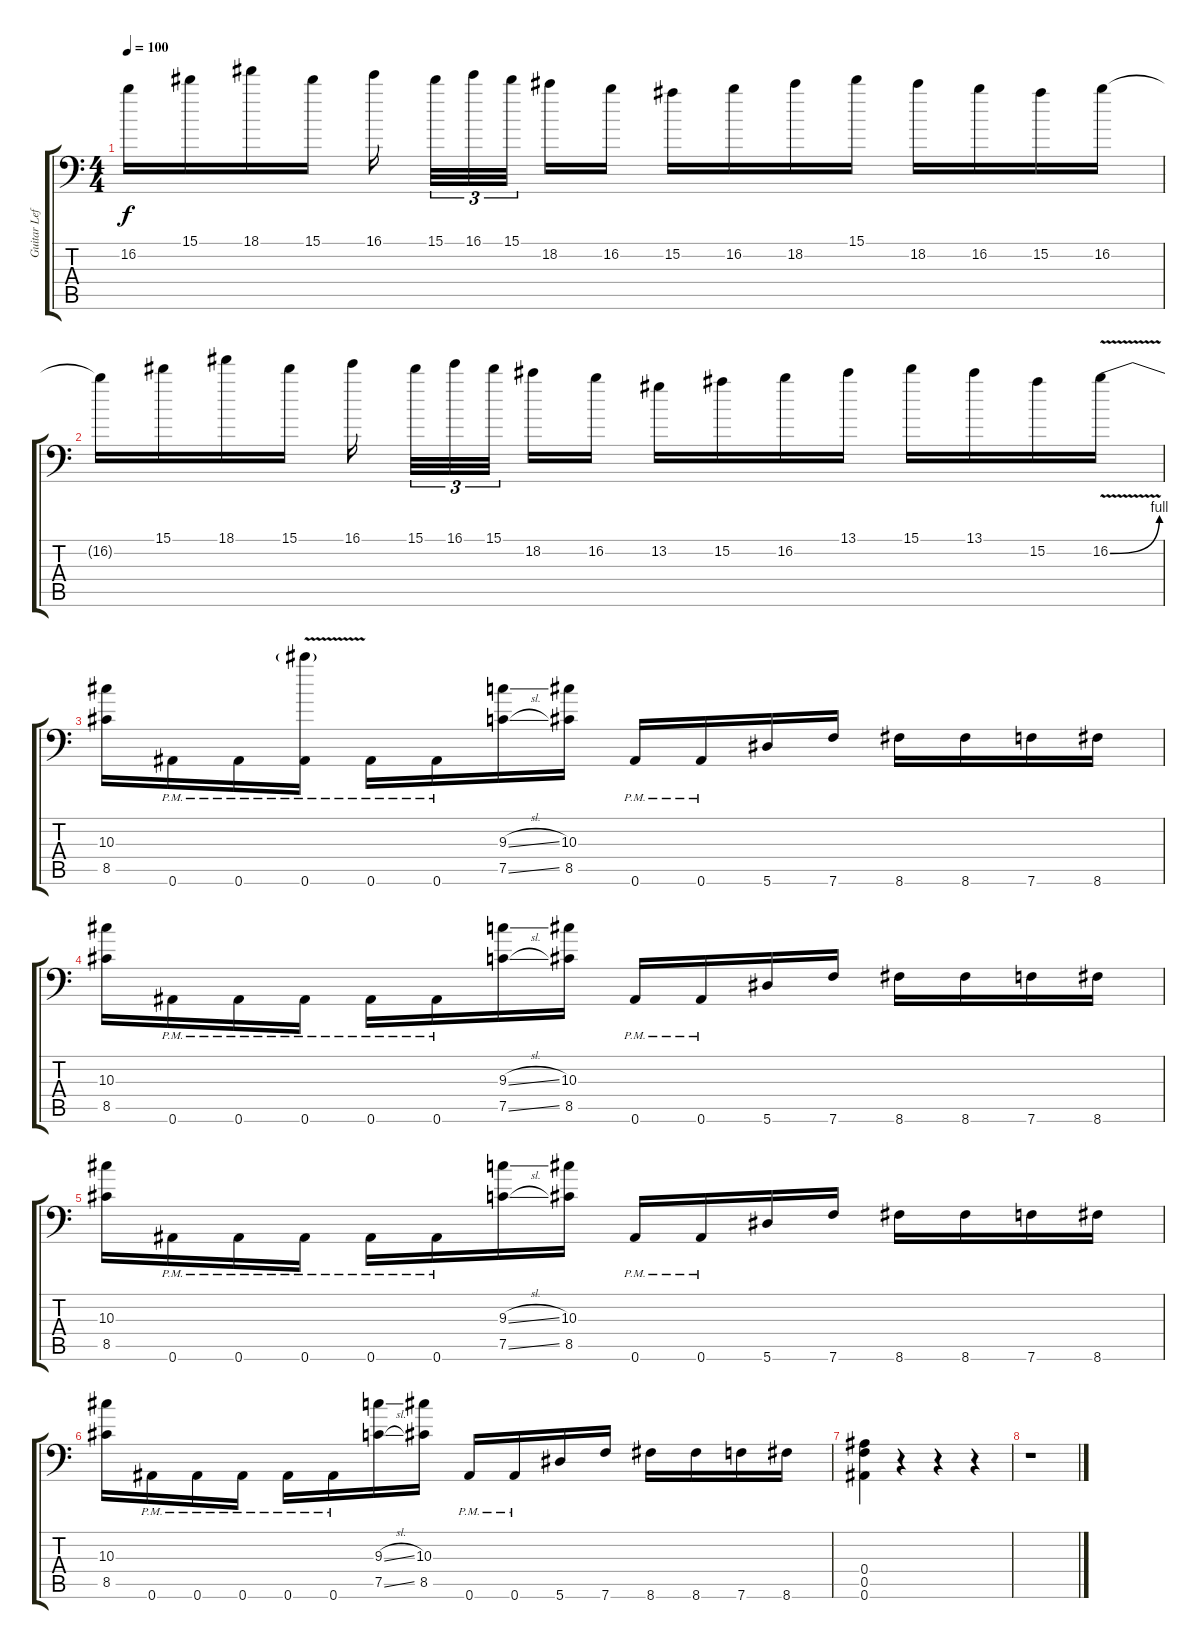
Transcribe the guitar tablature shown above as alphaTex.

\track ("Guitar Left" "Guitar Lef") {instrument distortionguitar}
\staff {score tabs}
\tuning (C4 G3 Eb3 Bb2 F2 Bb1) {hide}
\ts (4 4)
\tempo 100
\clef f4
\ks c
16.2.16{dy f} 15.1.16 18.1.16 15.1.16 16.1.16{beam splitsecondary} 15.1.32{tu (3 2)} 16.1.32{tu (3 2)} 15.1.32{tu (3 2) beam splitsecondary} 18.2.16 16.2.16 15.2.16 16.2.16 18.2.16 15.1.16 18.2.16 16.2.16 15.2.16 16.2.16 |
16.2{t}.16 15.1.16 18.1.16 15.1.16 16.1.16{beam splitsecondary} 15.1.32{tu (3 2)} 16.1.32{tu (3 2)} 15.1.32{tu (3 2) beam splitsecondary} 18.2.16 16.2.16 13.2.16 15.2.16 16.2.16 13.1.16 15.1.16 13.1.16 15.2.16 16.2{be (bend 0 0 60 4) v}.16 |
(10.3 8.5).16 0.6{pm}.16 0.6{pm}.16 (16.2{t} 0.6{pm}).16 0.6{pm}.16 0.6{pm}.16 (9.3{sl} 7.5{sl}).16 (10.3 8.5).16 0.6{pm}.16 0.6{pm}.16 5.6.16 7.6.16 8.6.16 8.6.16 7.6.16 8.6.16 |
(10.3 8.5).16 0.6{pm}.16 0.6{pm}.16 0.6{pm}.16 0.6{pm}.16 0.6{pm}.16 (9.3{sl} 7.5{sl}).16 (10.3 8.5).16 0.6{pm}.16 0.6{pm}.16 5.6.16 7.6.16 8.6.16 8.6.16 7.6.16 8.6.16 |
(10.3 8.5).16 0.6{pm}.16 0.6{pm}.16 0.6{pm}.16 0.6{pm}.16 0.6{pm}.16 (9.3{sl} 7.5{sl}).16 (10.3 8.5).16 0.6{pm}.16 0.6{pm}.16 5.6.16 7.6.16 8.6.16 8.6.16 7.6.16 8.6.16 |
(10.3 8.5).16 0.6{pm}.16 0.6{pm}.16 0.6{pm}.16 0.6{pm}.16 0.6{pm}.16 (9.3{sl} 7.5{sl}).16 (10.3 8.5).16 0.6{pm}.16 0.6{pm}.16 5.6.16 7.6.16 8.6.16 8.6.16 7.6.16 8.6.16 |
(0.4 0.5 0.6).4 r.4 r.4 r.4 |
r.1
